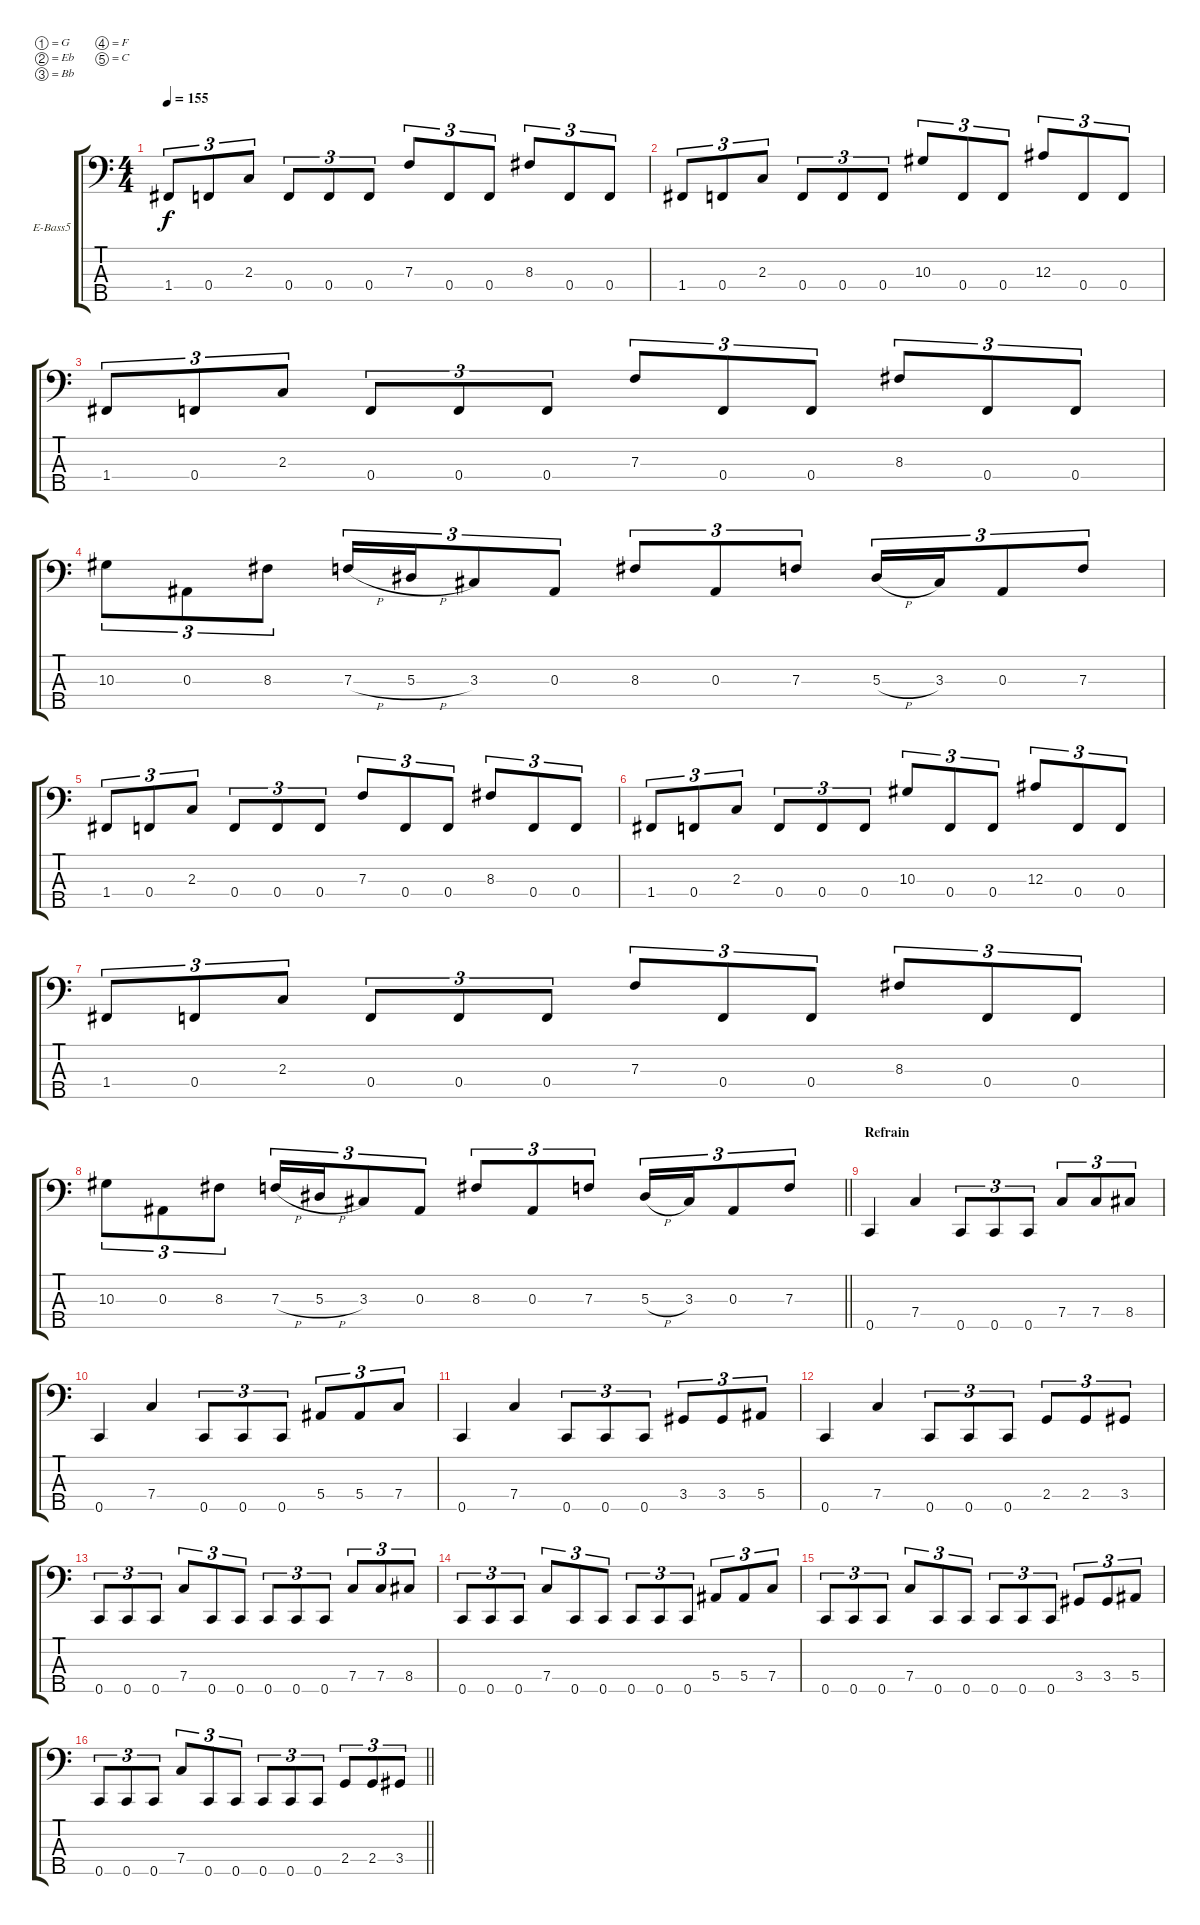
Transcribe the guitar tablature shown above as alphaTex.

\defaultSystemsLayout 4
\bracketExtendMode groupsimilarinstruments
\firstSystemTrackNameOrientation horizontal
\otherSystemsTrackNameOrientation horizontal
\track ("Electric Bass" "E-Bass5") {instrument electricbassfinger}
\staff {score tabs}
\tuning (G2 Eb2 Bb1 F1 C1)
\ts (4 4)
\tempo 155
\clef f4
\ks c
1.4.8{tu (3 2) dy f} 0.4.8{tu (3 2)} 2.3.8{tu (3 2)} 0.4.8{tu (3 2)} 0.4.8{tu (3 2)} 0.4.8{tu (3 2)} 7.3.8{tu (3 2)} 0.4.8{tu (3 2)} 0.4.8{tu (3 2)} 8.3.8{tu (3 2)} 0.4.8{tu (3 2)} 0.4.8{tu (3 2)} |
1.4.8{tu (3 2)} 0.4.8{tu (3 2)} 2.3.8{tu (3 2)} 0.4.8{tu (3 2)} 0.4.8{tu (3 2)} 0.4.8{tu (3 2)} 10.3.8{tu (3 2)} 0.4.8{tu (3 2)} 0.4.8{tu (3 2)} 12.3.8{tu (3 2)} 0.4.8{tu (3 2)} 0.4.8{tu (3 2)} |
1.4.8{tu (3 2)} 0.4.8{tu (3 2)} 2.3.8{tu (3 2)} 0.4.8{tu (3 2)} 0.4.8{tu (3 2)} 0.4.8{tu (3 2)} 7.3.8{tu (3 2)} 0.4.8{tu (3 2)} 0.4.8{tu (3 2)} 8.3.8{tu (3 2)} 0.4.8{tu (3 2)} 0.4.8{tu (3 2)} |
10.3.8{tu (3 2)} 0.3.8{tu (3 2)} 8.3.8{tu (3 2)} 7.3{h}.16{tu (3 2)} 5.3{h}.16{tu (3 2)} 3.3.8{tu (3 2)} 0.3.8{tu (3 2)} 8.3.8{tu (3 2)} 0.3.8{tu (3 2)} 7.3.8{tu (3 2)} 5.3{h}.16{tu (3 2)} 3.3.16{tu (3 2)} 0.3.8{tu (3 2)} 7.3.8{tu (3 2)} |
1.4.8{tu (3 2)} 0.4.8{tu (3 2)} 2.3.8{tu (3 2)} 0.4.8{tu (3 2)} 0.4.8{tu (3 2)} 0.4.8{tu (3 2)} 7.3.8{tu (3 2)} 0.4.8{tu (3 2)} 0.4.8{tu (3 2)} 8.3.8{tu (3 2)} 0.4.8{tu (3 2)} 0.4.8{tu (3 2)} |
1.4.8{tu (3 2)} 0.4.8{tu (3 2)} 2.3.8{tu (3 2)} 0.4.8{tu (3 2)} 0.4.8{tu (3 2)} 0.4.8{tu (3 2)} 10.3.8{tu (3 2)} 0.4.8{tu (3 2)} 0.4.8{tu (3 2)} 12.3.8{tu (3 2)} 0.4.8{tu (3 2)} 0.4.8{tu (3 2)} |
1.4.8{tu (3 2)} 0.4.8{tu (3 2)} 2.3.8{tu (3 2)} 0.4.8{tu (3 2)} 0.4.8{tu (3 2)} 0.4.8{tu (3 2)} 7.3.8{tu (3 2)} 0.4.8{tu (3 2)} 0.4.8{tu (3 2)} 8.3.8{tu (3 2)} 0.4.8{tu (3 2)} 0.4.8{tu (3 2)} |
\barLineRight lightlight
10.3.8{tu (3 2)} 0.3.8{tu (3 2)} 8.3.8{tu (3 2)} 7.3{h}.16{tu (3 2)} 5.3{h}.16{tu (3 2)} 3.3.8{tu (3 2)} 0.3.8{tu (3 2)} 8.3.8{tu (3 2)} 0.3.8{tu (3 2)} 7.3.8{tu (3 2)} 5.3{h}.16{tu (3 2)} 3.3.16{tu (3 2)} 0.3.8{tu (3 2)} 7.3.8{tu (3 2)} |
\section ("" "Refrain")
0.5.4 7.4.4 0.5.8{tu (3 2)} 0.5.8{tu (3 2)} 0.5.8{tu (3 2)} 7.4.8{tu (3 2)} 7.4.8{tu (3 2)} 8.4.8{tu (3 2)} |
0.5.4 7.4.4 0.5.8{tu (3 2)} 0.5.8{tu (3 2)} 0.5.8{tu (3 2)} 5.4.8{tu (3 2)} 5.4.8{tu (3 2)} 7.4.8{tu (3 2)} |
0.5.4 7.4.4 0.5.8{tu (3 2)} 0.5.8{tu (3 2)} 0.5.8{tu (3 2)} 3.4.8{tu (3 2)} 3.4.8{tu (3 2)} 5.4.8{tu (3 2)} |
0.5.4 7.4.4 0.5.8{tu (3 2)} 0.5.8{tu (3 2)} 0.5.8{tu (3 2)} 2.4.8{tu (3 2)} 2.4.8{tu (3 2)} 3.4.8{tu (3 2)} |
0.5.8{tu (3 2)} 0.5.8{tu (3 2)} 0.5.8{tu (3 2)} 7.4.8{tu (3 2)} 0.5.8{tu (3 2)} 0.5.8{tu (3 2)} 0.5.8{tu (3 2)} 0.5.8{tu (3 2)} 0.5.8{tu (3 2)} 7.4.8{tu (3 2)} 7.4.8{tu (3 2)} 8.4.8{tu (3 2)} |
0.5.8{tu (3 2)} 0.5.8{tu (3 2)} 0.5.8{tu (3 2)} 7.4.8{tu (3 2)} 0.5.8{tu (3 2)} 0.5.8{tu (3 2)} 0.5.8{tu (3 2)} 0.5.8{tu (3 2)} 0.5.8{tu (3 2)} 5.4.8{tu (3 2)} 5.4.8{tu (3 2)} 7.4.8{tu (3 2)} |
0.5.8{tu (3 2)} 0.5.8{tu (3 2)} 0.5.8{tu (3 2)} 7.4.8{tu (3 2)} 0.5.8{tu (3 2)} 0.5.8{tu (3 2)} 0.5.8{tu (3 2)} 0.5.8{tu (3 2)} 0.5.8{tu (3 2)} 3.4.8{tu (3 2)} 3.4.8{tu (3 2)} 5.4.8{tu (3 2)} |
\barLineRight lightlight
0.5.8{tu (3 2)} 0.5.8{tu (3 2)} 0.5.8{tu (3 2)} 7.4.8{tu (3 2)} 0.5.8{tu (3 2)} 0.5.8{tu (3 2)} 0.5.8{tu (3 2)} 0.5.8{tu (3 2)} 0.5.8{tu (3 2)} 2.4.8{tu (3 2)} 2.4.8{tu (3 2)} 3.4.8{tu (3 2)}
